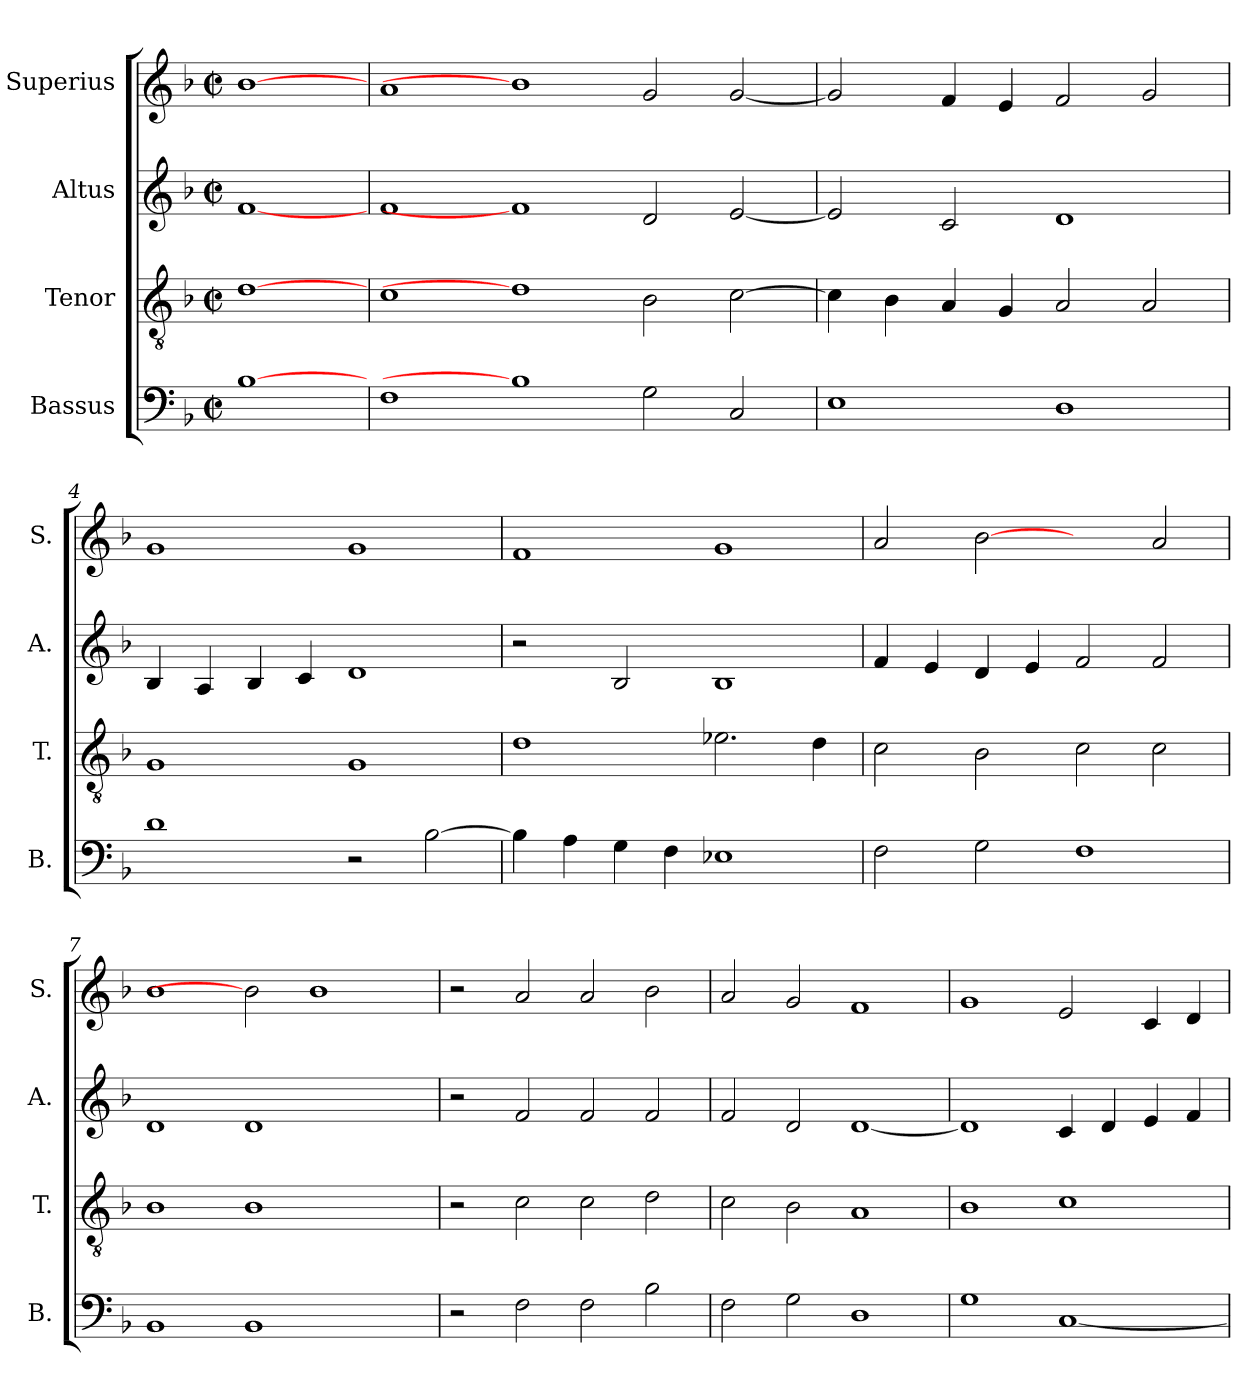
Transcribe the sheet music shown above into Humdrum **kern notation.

**kern	**kern	**kern	**kern
*part4	*part3	*part2	*part1
*staff4	*staff3	*staff2	*staff1
*I"Bassus	*I"Tenor	*I"Altus	*I"Superius
*I'B.	*I'T.	*I'A.	*I'S.
!!LO:PB:g=z
*clefF4	*clefGv2	*clefG2	*clefG2
*	*ITrd7c12	*	*
*k[b-]	*k[b-]	*k[b-]	*k[b-]
*F:	*F:	*F:	*F:
*M2/2	*M2/2	*M2/2	*M2/2
*met(c|)	*met(c|)	*met(c|)	*met(c|)
=1	=1	=1	=1
[1B-i	[1Di	[1fi	[1b-i
=2	=2	=2	=2
1Fi	1Ci	1fi	1ai
1B-i]	1Di]	1fi]	1b-i]
2Gi\	2BB-i\	2di/	2gi/
2Ci/	[>2Ci\	[<2ei/	[<2gi/
=3	=3	=3	=3
1Ei	4Ci\]	2ei/]	2gi/]
.	4BB-i\	.	.
.	4AAi/	2ci/	4fi/
.	4GGi/	.	4ei/
1Di	2AAi/	1di	2fi/
.	2AAi/	.	2gi/
=4	=4	=4	=4
1di	1GGi	4B-i/	1gi
.	.	4Ai/	.
.	.	4B-i/	.
.	.	4ci/	.
2r	1GGi	1di	1gi
[>2B-i\	.	.	.
=5	=5	=5	=5
4B-i\]	1Di	2r	1fi
4Ai\	.	.	.
4Gi\	.	2B-i/	.
4Fi\	.	.	.
1E-Xi	2.E-Xi\	1B-i	1gi
.	4Di\	.	.
!!LO:LB:g=z
=6	=6	=6	=6
2Fi\	2Ci\	4fi/	2ai/
.	.	4ei/	.
2Gi\	2BB-i\	4di/	[2b-i
.	.	4ei/	.
1Fi	2Ci\	2fi/	2ryy
.	2Ci\	2fi/	2ai/
=7	=7	=7	=7
1BB-i	1BB-i	1di	1b-i
1BB-i	1BB-i	1di	2b-i]
.	.	.	1b-i
2ryy	2ryy	2ryy	.
=8	=8	=8	=8
2r	2r	2r	2r
2Fi\	2Ci\	2fi/	2ai/
2Fi\	2Ci\	2fi/	2ai/
2B-i\	2Di\	2fi/	2b-i\
=9	=9	=9	=9
2Fi\	2Ci\	2fi/	2ai/
2Gi\	2BB-i\	2di/	2gi/
1Di	1AAi	[<1di	1fi
=10	=10	=10	=10
1Gi	1BB-i	1di]	1gi
[<1Ci	1Ci	4ci/	2ei/
.	.	4di/	.
.	.	4ei/	4ci/
.	.	4fi/	4di/
=	=	=	=
*-	*-	*-	*-
